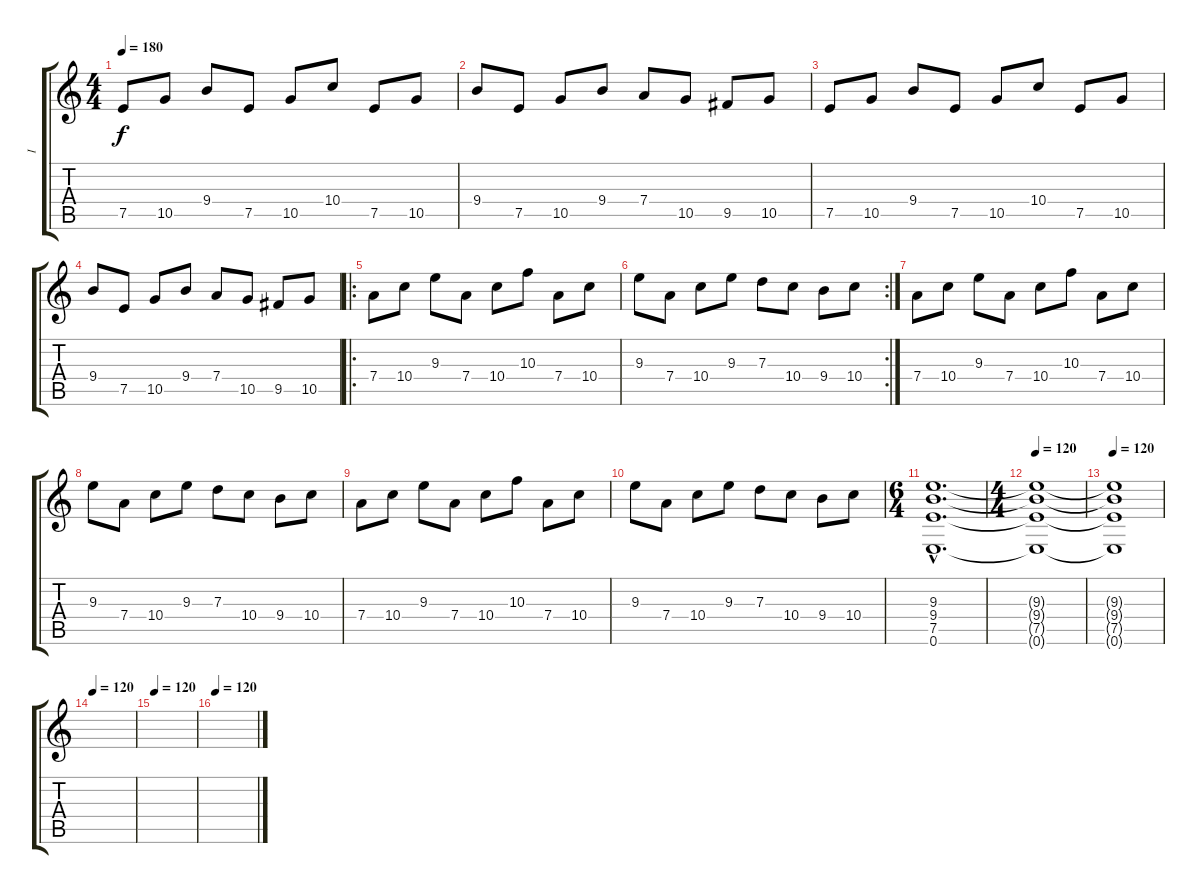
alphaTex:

\track ("I" "I") {instrument distortionguitar}
\staff {score tabs}
\tuning (E4 B3 G3 D3 A2 E2) {hide}
\ts (4 4)
\tempo 180
\clef g2
\ks c
7.5.8{dy f} 10.5.8 9.4.8 7.5.8 10.5.8 10.4.8 7.5.8 10.5.8 |
9.4.8 7.5.8 10.5.8 9.4.8 7.4.8 10.5.8 9.5.8 10.5.8 |
7.5.8 10.5.8 9.4.8 7.5.8 10.5.8 10.4.8 7.5.8 10.5.8 |
9.4.8 7.5.8 10.5.8 9.4.8 7.4.8 10.5.8 9.5.8 10.5.8 |
\ro
7.4.8 10.4.8 9.3.8 7.4.8 10.4.8 10.3.8 7.4.8 10.4.8 |
\rc 2
9.3.8 7.4.8 10.4.8 9.3.8 7.3.8 10.4.8 9.4.8 10.4.8 |
7.4.8 10.4.8 9.3.8 7.4.8 10.4.8 10.3.8 7.4.8 10.4.8 |
9.3.8 7.4.8 10.4.8 9.3.8 7.3.8 10.4.8 9.4.8 10.4.8 |
7.4.8 10.4.8 9.3.8 7.4.8 10.4.8 10.3.8 7.4.8 10.4.8 |
9.3.8 7.4.8 10.4.8 9.3.8 7.3.8 10.4.8 9.4.8 10.4.8 |
\ts (6 4)
(9.3{hac} 9.4{hac} 7.5{hac} 0.6{hac}).1{d} |
\ts (4 4)
\tempo 120
(9.3{t} 9.4{t} 7.5{t} 0.6{t}).1{volume 0} |
\tempo 120
(9.3{t} 9.4{t} 7.5{t} 0.6{t}).1 |
\tempo 120
|
\tempo 120
|
\tempo 120
